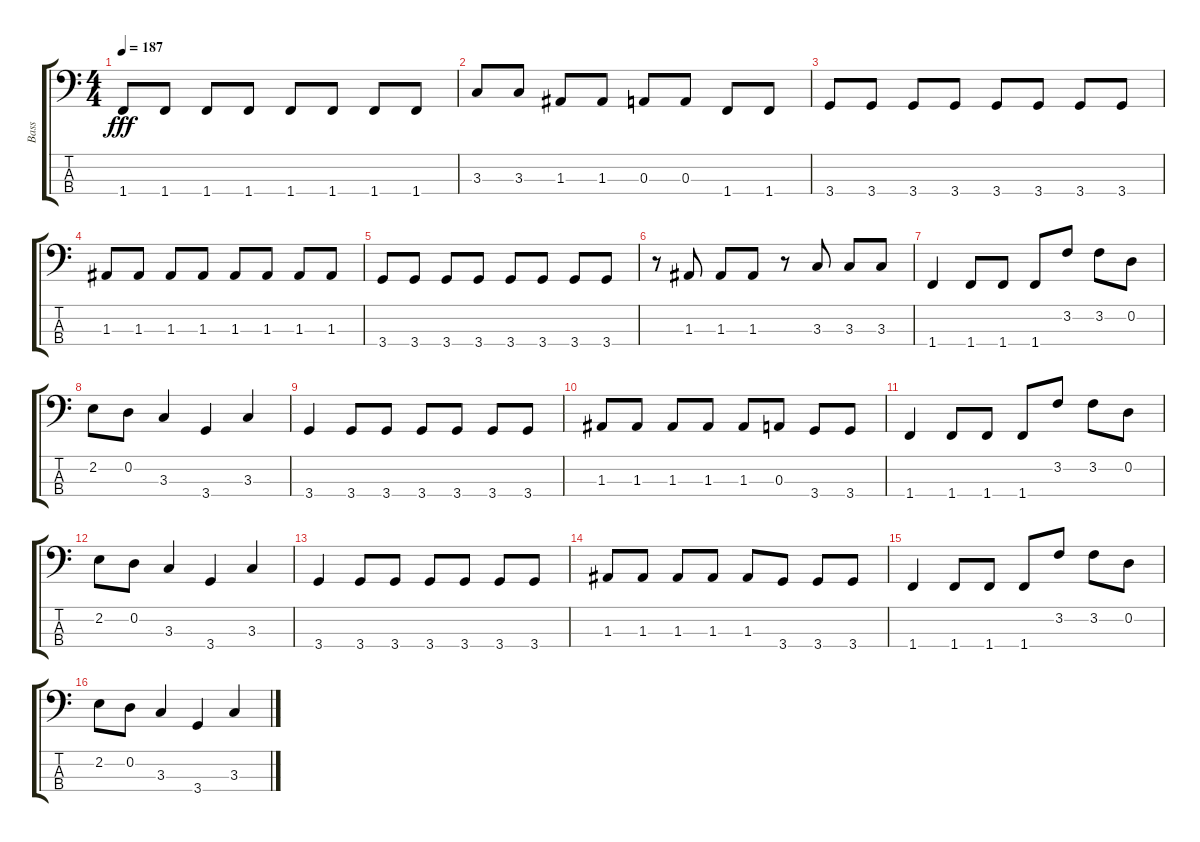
\track ("Bass" "Bass") {instrument electricbasspick}
\staff {score tabs}
\tuning (G2 D2 A1 E1) {hide}
\ts (4 4)
\tempo 187
\clef f4
\ks c
1.4.8{dy fff} 1.4.8 1.4.8 1.4.8 1.4.8 1.4.8 1.4.8 1.4.8 |
3.3.8 3.3.8 1.3.8 1.3.8 0.3.8 0.3.8 1.4.8 1.4.8 |
3.4.8 3.4.8 3.4.8 3.4.8 3.4.8 3.4.8 3.4.8 3.4.8 |
1.3.8 1.3.8 1.3.8 1.3.8 1.3.8 1.3.8 1.3.8 1.3.8 |
3.4.8 3.4.8 3.4.8 3.4.8 3.4.8 3.4.8 3.4.8 3.4.8 |
r.8 1.3.8 1.3.8 1.3.8 r.8 3.3.8 3.3.8 3.3.8 |
1.4.4 1.4.8 1.4.8 1.4.8 3.2.8 3.2.8 0.2.8 |
2.2.8 0.2.8 3.3.4 3.4.4 3.3.4 |
3.4.4 3.4.8 3.4.8 3.4.8 3.4.8 3.4.8 3.4.8 |
1.3.8 1.3.8 1.3.8 1.3.8 1.3.8 0.3.8 3.4.8 3.4.8 |
1.4.4 1.4.8 1.4.8 1.4.8 3.2.8 3.2.8 0.2.8 |
2.2.8 0.2.8 3.3.4 3.4.4 3.3.4 |
3.4.4 3.4.8 3.4.8 3.4.8 3.4.8 3.4.8 3.4.8 |
1.3.8 1.3.8 1.3.8 1.3.8 1.3.8 3.4.8 3.4.8 3.4.8 |
1.4.4 1.4.8 1.4.8 1.4.8 3.2.8 3.2.8 0.2.8 |
2.2.8 0.2.8 3.3.4 3.4.4 3.3.4
